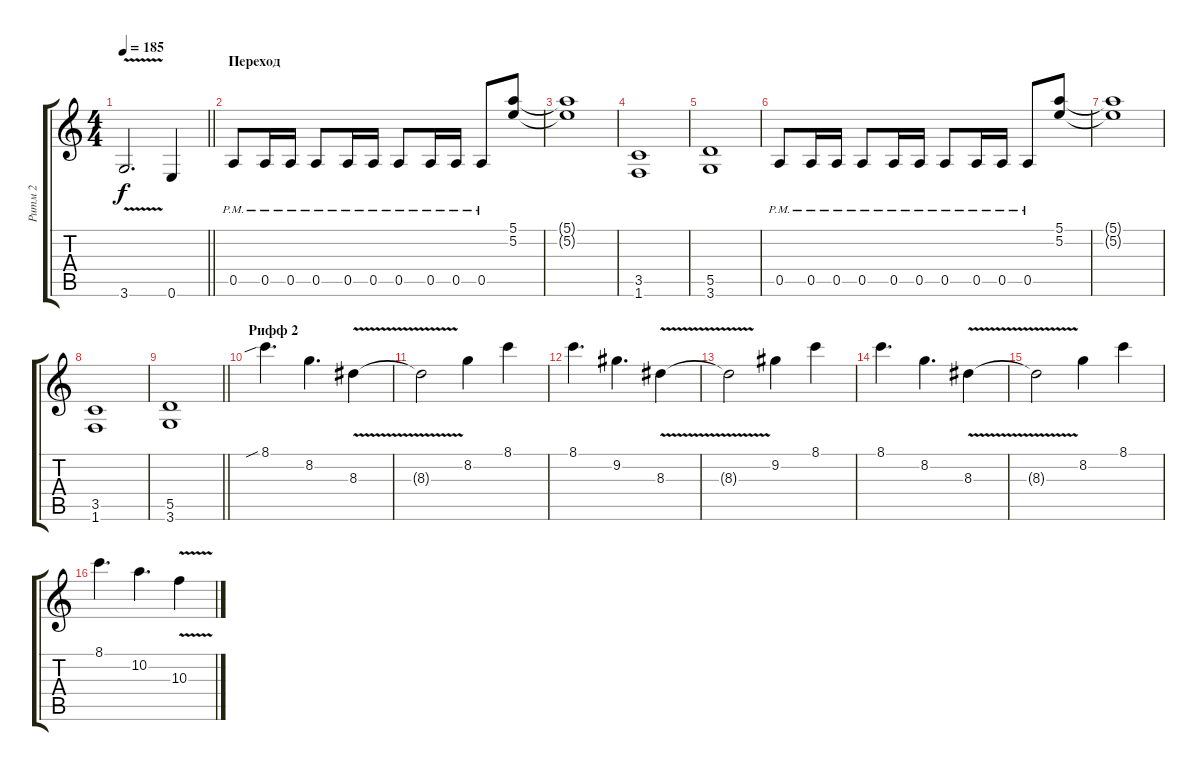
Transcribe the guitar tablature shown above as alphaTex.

\track ("Ритм 2" "Ритм 2") {instrument distortionguitar}
\staff {score tabs}
\tuning (E4 B3 G3 D3 A2 E2) {hide}
\ts (4 4)
\tempo 185
\clef g2
\barLineRight lightlight
\ks c
3.6{v}.2{d dy f} 0.6.4 |
\section ("" "Переход")
0.5{pm}.8 0.5{pm}.16 0.5{pm}.16 0.5{pm}.8 0.5{pm}.16 0.5{pm}.16 0.5{pm}.8 0.5{pm}.16 0.5{pm}.16 0.5{pm}.8 (5.1 5.2).8 |
(5.1{t} 5.2{t}).1 |
(3.5 1.6).1 |
(5.5 3.6).1 |
0.5{pm}.8 0.5{pm}.16 0.5{pm}.16 0.5{pm}.8 0.5{pm}.16 0.5{pm}.16 0.5{pm}.8 0.5{pm}.16 0.5{pm}.16 0.5{pm}.8 (5.1 5.2).8 |
(5.1{t} 5.2{t}).1 |
(3.5 1.6).1 |
\barLineRight lightlight
(5.5 3.6).1 |
\section ("" "Рифф 2")
8.1{sib}.4{d} 8.2.4{d} 8.3{v}.4 |
8.3{t}.2 8.2.4 8.1.4 |
8.1.4{d} 9.2.4{d} 8.3{v}.4 |
8.3{t}.2 9.2.4 8.1.4 |
8.1.4{d} 8.2.4{d} 8.3{v}.4 |
8.3{t}.2 8.2.4 8.1.4 |
8.1.4{d} 10.2.4{d} 10.3{v}.4
